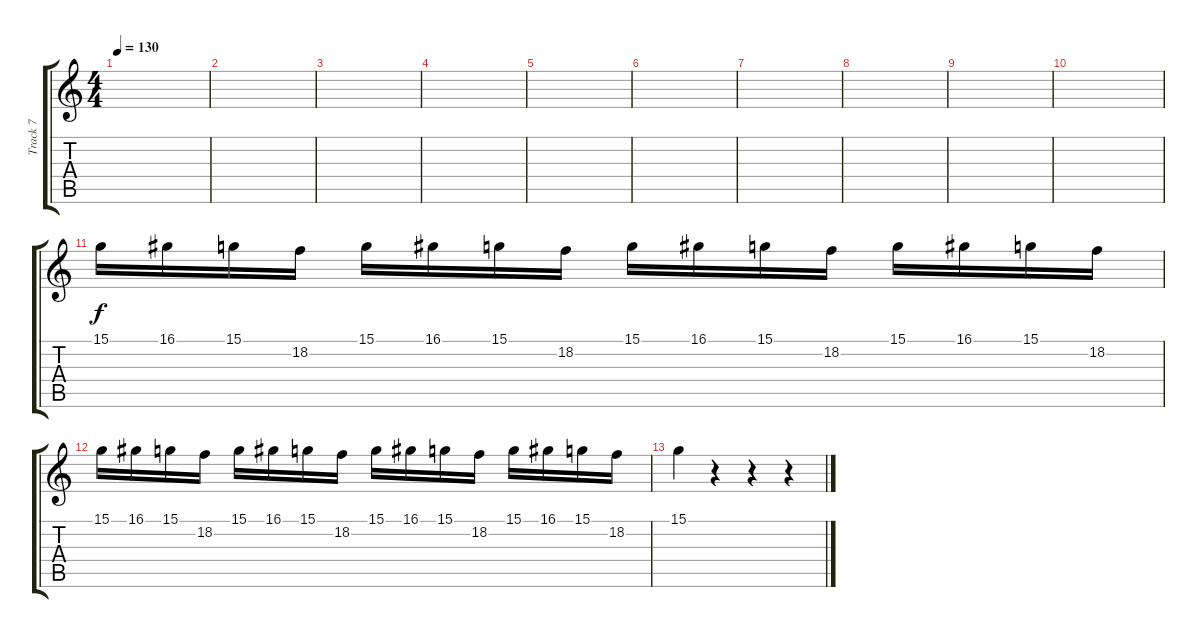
\track ("Track 7" "Track 7") {instrument synthstrings1}
\staff {score tabs}
\tuning (E4 B3 G3 D3 A2 E2) {hide}
\ts (4 4)
\tempo 130
\clef g2
\ks c
|
|
|
|
|
|
|
|
|
|
15.1.16 16.1.16 15.1.16 18.2.16 15.1.16 16.1.16 15.1.16 18.2.16 15.1.16 16.1.16 15.1.16 18.2.16 15.1.16 16.1.16 15.1.16 18.2.16 |
15.1.16 16.1.16 15.1.16 18.2.16 15.1.16 16.1.16 15.1.16 18.2.16 15.1.16 16.1.16 15.1.16 18.2.16 15.1.16 16.1.16 15.1.16 18.2.16 |
15.1.4 r.4 r.4 r.4
